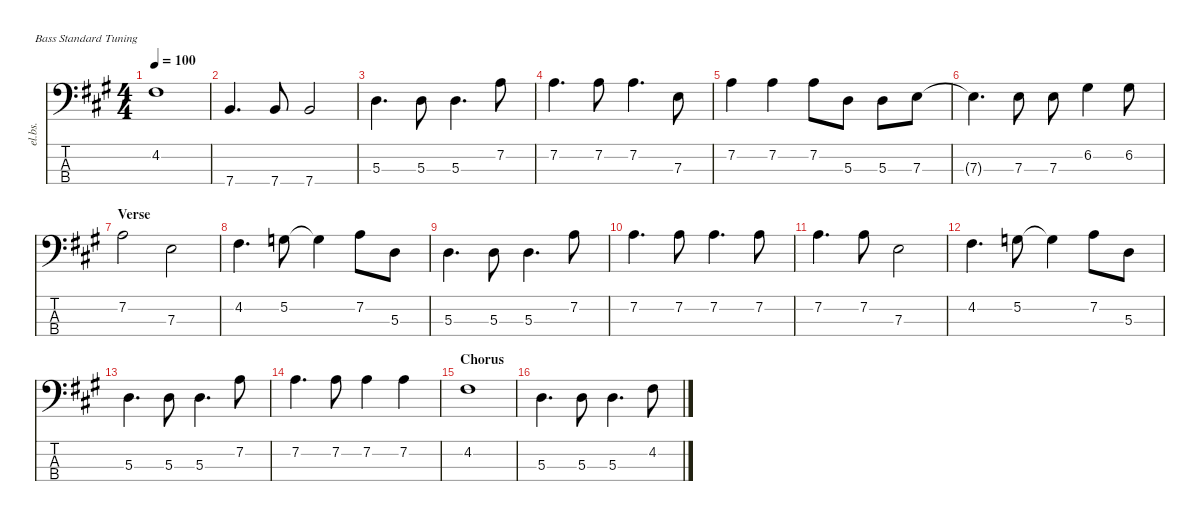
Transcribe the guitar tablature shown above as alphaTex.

\defaultSystemsLayout 4
\hideDynamics
\bracketExtendMode nobrackets
\otherSystemsTrackNameOrientation horizontal
\track ("Bass" "el.bs.") {instrument electricbasspick}
\staff {score tabs}
\tuning (G2 D2 A1 E1)
\ts (4 4)
\tempo 100
\clef f4
\ks a
4.2{acc #}.1{dy f beam Down} |
7.4{acc forcenatural}.4{d beam Up} 7.4{acc forcenatural}.8{beam Up} 7.4{acc forcenatural}.2{beam Up} |
5.3{acc forcenatural}.4{d beam Down} 5.3{acc forcenatural}.8{beam Down} 5.3{acc forcenatural}.4{d beam Down} 7.2{acc forcenatural}.8{beam Down} |
7.2{acc forcenatural}.4{d beam Down} 7.2{acc forcenatural}.8{beam Down} 7.2{acc forcenatural}.4{d beam Down} 7.3{acc forcenatural}.8{beam Down} |
7.2{acc forcenatural}.4{beam Down} 7.2{acc forcenatural}.4{beam Down} 7.2{acc forcenatural}.8{beam Down} 5.3{acc forcenatural}.8{beam Down} 5.3{acc forcenatural}.8{beam Down} 7.3{acc forcenatural}.8{beam Down} |
7.3{t acc forcenatural}.4{d beam Down} 7.3{acc forcenatural}.8{beam Down} 7.3{acc forcenatural}.8{beam Down} 6.2{acc #}.4{beam Down} 6.2{acc #}.8{beam Down} |
\section ("" "Verse")
7.2{acc forcenatural}.2{beam Down} 7.3{acc forcenatural}.2{beam Down} |
4.2{acc #}.4{d beam Down} 5.2{acc forcenatural}.8{beam Down} 5.2{t acc forcenatural}.4{beam Down} 7.2{acc forcenatural}.8{beam Down} 5.3{acc forcenatural}.8{beam Down} |
5.3{acc forcenatural}.4{d beam Down} 5.3{acc forcenatural}.8{beam Down} 5.3{acc forcenatural}.4{d beam Down} 7.2{acc forcenatural}.8{beam Down} |
7.2{acc forcenatural}.4{d beam Down} 7.2{acc forcenatural}.8{beam Down} 7.2{acc forcenatural}.4{d beam Down} 7.2{acc forcenatural}.8{beam Down} |
7.2{acc forcenatural}.4{d beam Down} 7.2{acc forcenatural}.8{beam Down} 7.3{acc forcenatural}.2{beam Down} |
4.2{acc #}.4{d beam Down} 5.2{acc forcenatural}.8{beam Down} 5.2{t acc forcenatural}.4{beam Down} 7.2{acc forcenatural}.8{beam Down} 5.3{acc forcenatural}.8{beam Down} |
5.3{acc forcenatural}.4{d beam Down} 5.3{acc forcenatural}.8{beam Down} 5.3{acc forcenatural}.4{d beam Down} 7.2{acc forcenatural}.8{beam Down} |
7.2{acc forcenatural}.4{d beam Down} 7.2{acc forcenatural}.8{beam Down} 7.2{acc forcenatural}.4{beam Down} 7.2{acc forcenatural}.4{beam Down} |
\section ("" "Chorus")
4.2{acc #}.1{beam Down} |
5.3{acc forcenatural}.4{d beam Down} 5.3{acc forcenatural}.8{beam Down} 5.3{acc forcenatural}.4{d beam Down} 4.2{acc #}.8{beam Down}
